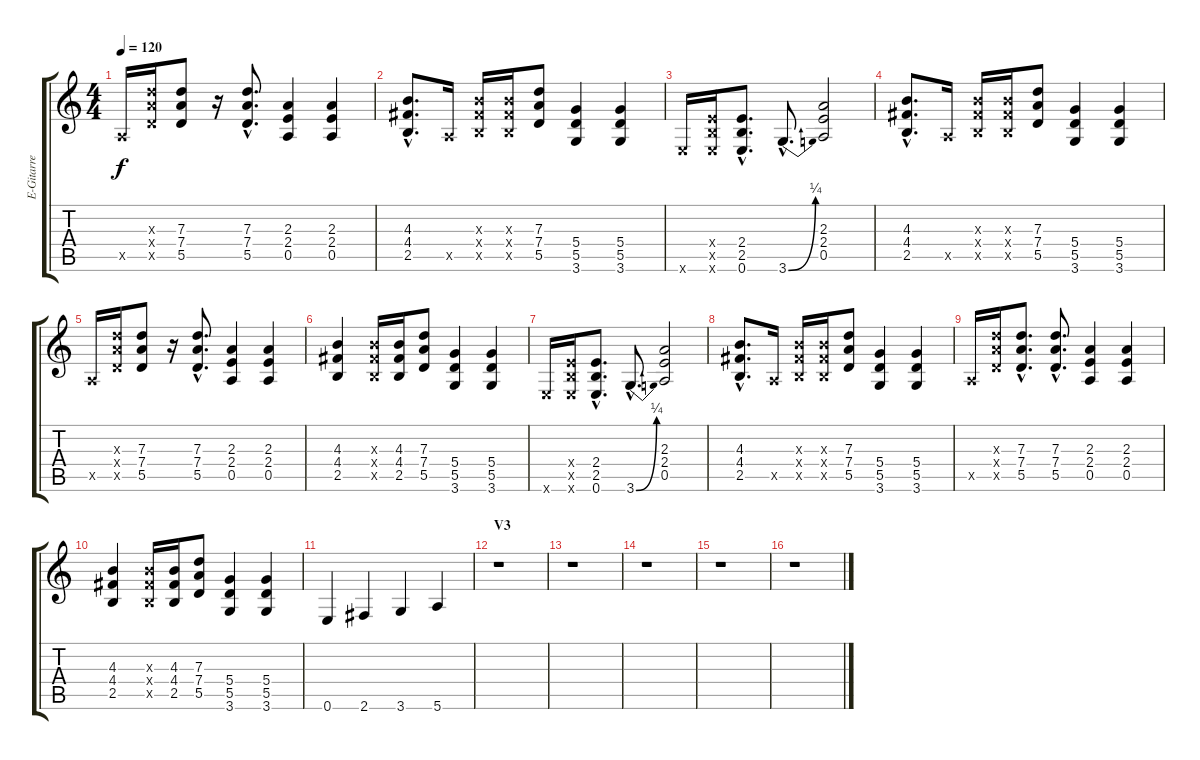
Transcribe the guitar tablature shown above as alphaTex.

\track ("E-Gitarre" "E-Gitarre") {instrument distortionguitar}
\staff {score tabs}
\tuning (E4 B3 G3 D3 A2 E2) {hide}
\ts (4 4)
\tempo 120
\clef g2
\ks c
0.5{x}.16{dy f} (7.3{x} 7.4{x} 5.5{x}).16 (7.3 7.4 5.5).8 r.16 (7.3{hac} 7.4 5.5{hac}).8{d} (2.3 2.4 0.5).4 (2.3 2.4 0.5).4 |
(4.3{hac} 4.4{hac} 2.5{hac}).8{d} 0.5{x}.16 (4.3{x} 4.4{x} 2.5{x}).16 (4.3{x} 4.4{x} 2.5{x}).16 (7.3 7.4 5.5).8 (5.4 5.5 3.6).4 (5.4 5.5 3.6).4 |
0.6{x}.16 (2.4{x} 2.5{x} 0.6{x}).16 (2.4{hac} 2.5{hac} 0.6{hac}).8{d} 3.6{be (bend 0 0 60 1) hac}.8{d} (2.3 2.4 0.5).2 |
(4.3{hac} 4.4{hac} 2.5{hac}).8{d} 0.5{x}.16 (4.3{x} 4.4{x} 2.5{x}).16 (4.3{x} 4.4{x} 2.5{x}).16 (7.3 7.4 5.5).8 (5.4 5.5 3.6).4 (5.4 5.5 3.6).4 |
0.5{x}.16 (7.3{x} 7.4{x} 5.5{x}).16 (7.3 7.4 5.5).8 r.16 (7.3{hac} 7.4 5.5{hac}).8{d} (2.3 2.4 0.5).4 (2.3 2.4 0.5).4 |
(4.3 4.4 2.5).4 (4.3{x} 4.4{x} 2.5{x}).16 (4.3 4.4 2.5).16 (7.3 7.4 5.5).8 (5.4 5.5 3.6).4 (5.4 5.5 3.6).4 |
0.6{x}.16 (2.4{x} 2.5{x} 0.6{x}).16 (2.4{hac} 2.5{hac} 0.6{hac}).8{d} 3.6{be (bend 0 0 60 1) hac}.8{d} (2.3 2.4 0.5).2 |
(4.3{hac} 4.4{hac} 2.5{hac}).8{d} 0.5{x}.16 (4.3{x} 4.4{x} 2.5{x}).16 (4.3{x} 4.4{x} 2.5{x}).16 (7.3 7.4 5.5).8 (5.4 5.5 3.6).4 (5.4 5.5 3.6).4 |
0.5{x}.16 (7.3{x} 7.4{x} 5.5{x}).16 (7.3{hac} 7.4{hac} 5.5{hac}).8{d} (7.3{hac} 7.4 5.5{hac}).8{d} (2.3 2.4 0.5).4 (2.3 2.4 0.5).4 |
(4.3 4.4 2.5).4 (4.3{x} 4.4{x} 2.5{x}).16 (4.3 4.4 2.5).16 (7.3 7.4 5.5).8 (5.4 5.5 3.6).4 (5.4 5.5 3.6).4 |
0.6.4 2.6.4 3.6.4 5.6.4 |
\section ("" "V3")
r.1 |
r.1 |
r.1 |
r.1 |
r.1
